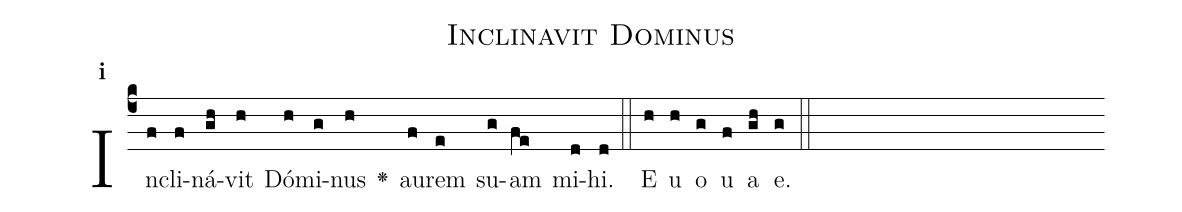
name:Inclinavit Dominus;
office-part:Antiphona;
mode:1;
%%
initial-style: 1;
name: Inclinavit Dominus;
book: Antiphonae & Responsoria/Tomus III, p. 59;
occasion: Psalterium Hebdomada II Feria VI;
office-part: Vesperae Ant 1;
user-notes: ;
commentary: ;
annotation: 1g;
centering-scheme: english;
fontsize: 12;
font: OFLSortsMillGoudy;
height: 11;
width: 4.5;
%%
(c4)In(f)cli(f)ná(gh)vit(h) Dó(h)mi(g)nus(h) <v>\greheightstar</v>() au(f)rem(e) su(g)am(fe) mi(d)hi.(d) (::)
E(h) u(h) o(g) u(f) a(gh) e.(g) (::)
